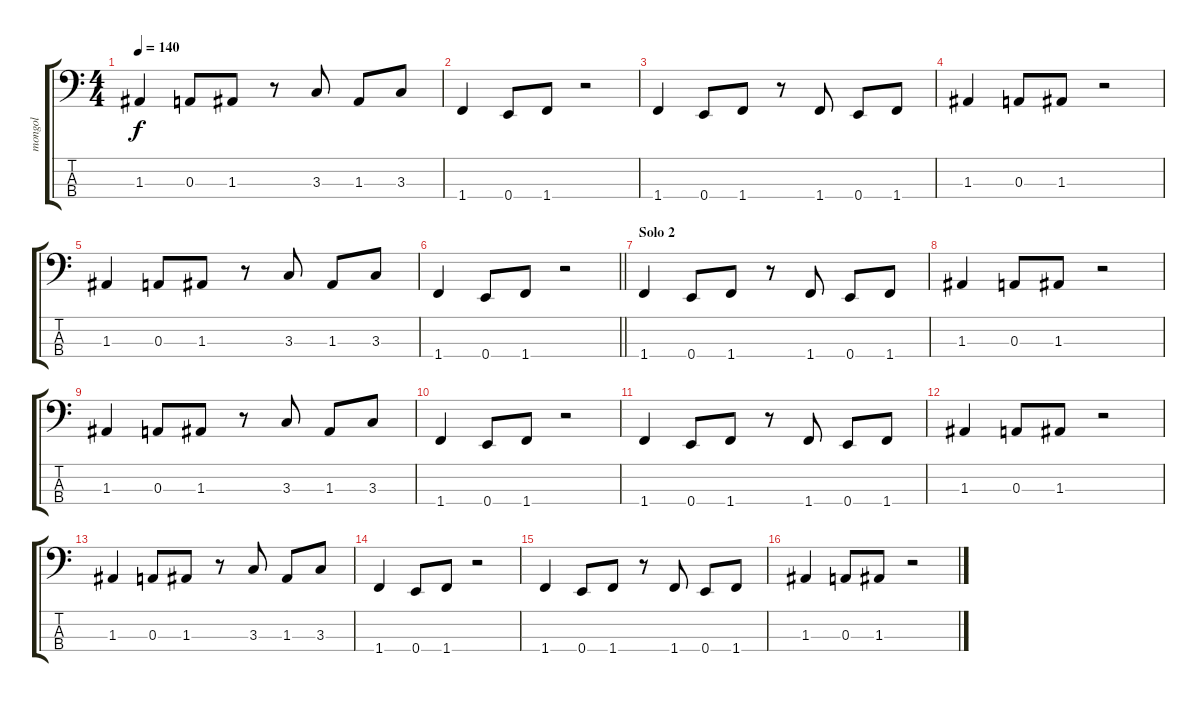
\track ("mongol" "mongol") {instrument electricbassfinger}
\staff {score tabs}
\tuning (G2 D2 A1 E1) {hide}
\ts (4 4)
\tempo 140
\clef f4
\ks c
1.3.4{dy f} 0.3.8 1.3.8 r.8 3.3.8 1.3.8 3.3.8 |
1.4.4 0.4.8 1.4.8 r.2 |
1.4.4 0.4.8 1.4.8 r.8 1.4.8 0.4.8 1.4.8 |
1.3.4 0.3.8 1.3.8 r.2 |
1.3.4 0.3.8 1.3.8 r.8 3.3.8 1.3.8 3.3.8 |
\barLineRight lightlight
1.4.4 0.4.8 1.4.8 r.2 |
\section ("" "Solo 2")
1.4.4 0.4.8 1.4.8 r.8 1.4.8 0.4.8 1.4.8 |
1.3.4 0.3.8 1.3.8 r.2 |
1.3.4 0.3.8 1.3.8 r.8 3.3.8 1.3.8 3.3.8 |
1.4.4 0.4.8 1.4.8 r.2 |
1.4.4 0.4.8 1.4.8 r.8 1.4.8 0.4.8 1.4.8 |
1.3.4 0.3.8 1.3.8 r.2 |
1.3.4 0.3.8 1.3.8 r.8 3.3.8 1.3.8 3.3.8 |
1.4.4 0.4.8 1.4.8 r.2 |
1.4.4 0.4.8 1.4.8 r.8 1.4.8 0.4.8 1.4.8 |
1.3.4 0.3.8 1.3.8 r.2
